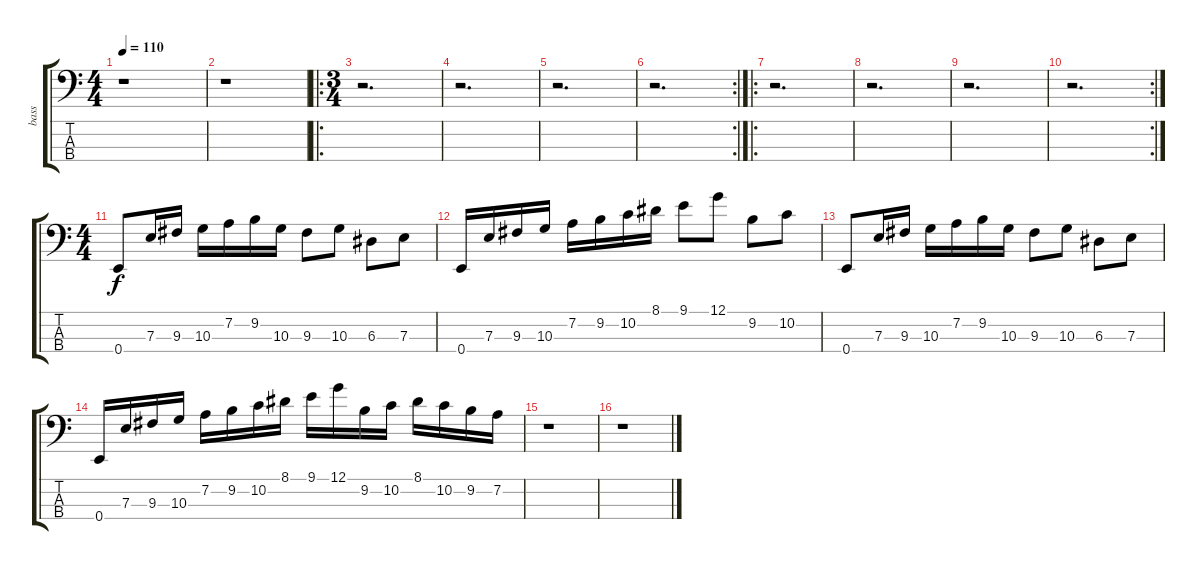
\track ("bass" "bass") {instrument electricbassfinger}
\staff {score tabs}
\tuning (G2 D2 A1 E1) {hide}
\ts (4 4)
\tempo 110
\clef f4
\ks c
r.1{dy f} |
r.1 |
\ro
\ts (3 4)
r.2{d} |
r.2{d} |
r.2{d} |
\rc 2
r.2{d} |
\ro
r.2{d} |
r.2{d} |
r.2{d} |
\rc 2
r.2{d} |
\ts (4 4)
0.4.8 7.3.16 9.3.16 10.3.16 7.2.16 9.2.16 10.3.16 9.3.8 10.3.8 6.3.8 7.3.8 |
0.4.16 7.3.16 9.3.16 10.3.16 7.2.16 9.2.16 10.2.16 8.1.16 9.1.8 12.1.8 9.2.8 10.2.8 |
0.4.8 7.3.16 9.3.16 10.3.16 7.2.16 9.2.16 10.3.16 9.3.8 10.3.8 6.3.8 7.3.8 |
0.4.16 7.3.16 9.3.16 10.3.16 7.2.16 9.2.16 10.2.16 8.1.16 9.1.16 12.1.16 9.2.16 10.2.16 8.1.16 10.2.16 9.2.16 7.2.16 |
r.1 |
r.1
